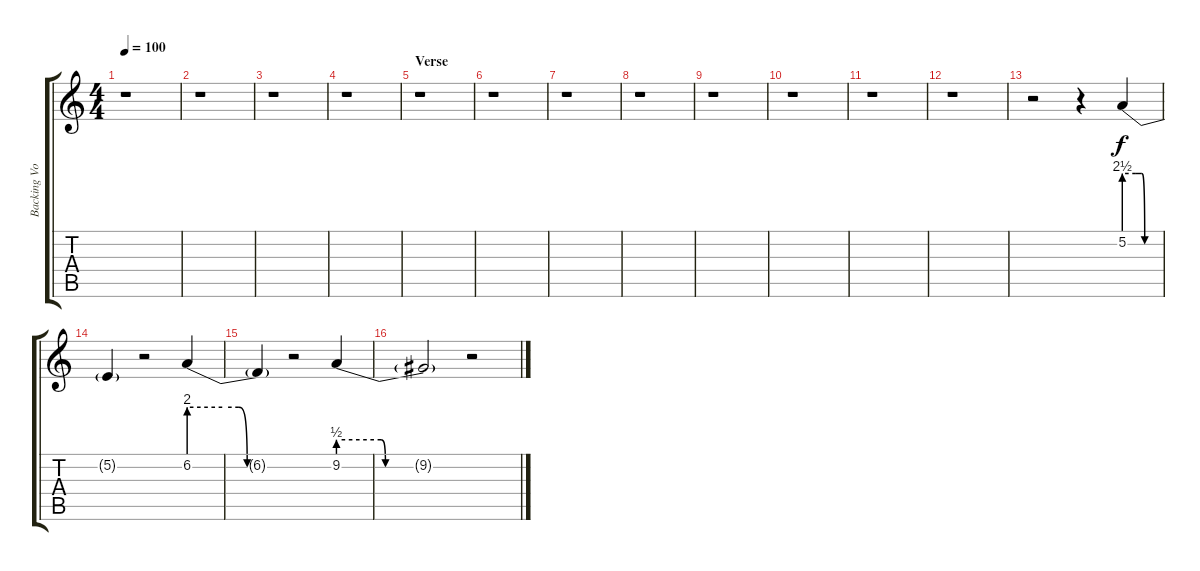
\track ("Backing Vocals" "Backing Vo") {instrument choiraahs}
\staff {score tabs}
\tuning (E4 B3 G3 D3 A2 E2) {hide}
\ts (4 4)
\tempo 100
\clef g2
\ks c
r.1{dy f} |
r.1 |
r.1 |
r.1 |
\section ("" "Verse")
r.1 |
r.1 |
r.1 |
r.1 |
r.1 |
r.1 |
r.1 |
r.1 |
\section ("" "")
r.2 r.4 5.2{be (custom 0 10 20 10 30 10 35 0 40 0 60 0)}.4 |
5.2{t}.4 r.2 6.2{be (custom 0 8 20 8 30 8 35 0 40 0 60 0)}.4 |
6.2{t}.4 r.2 9.2{be (custom 0 2 20 2 22 0 25 0 32 0 40 0 60 0)}.4 |
9.2{t}.2 r.2
